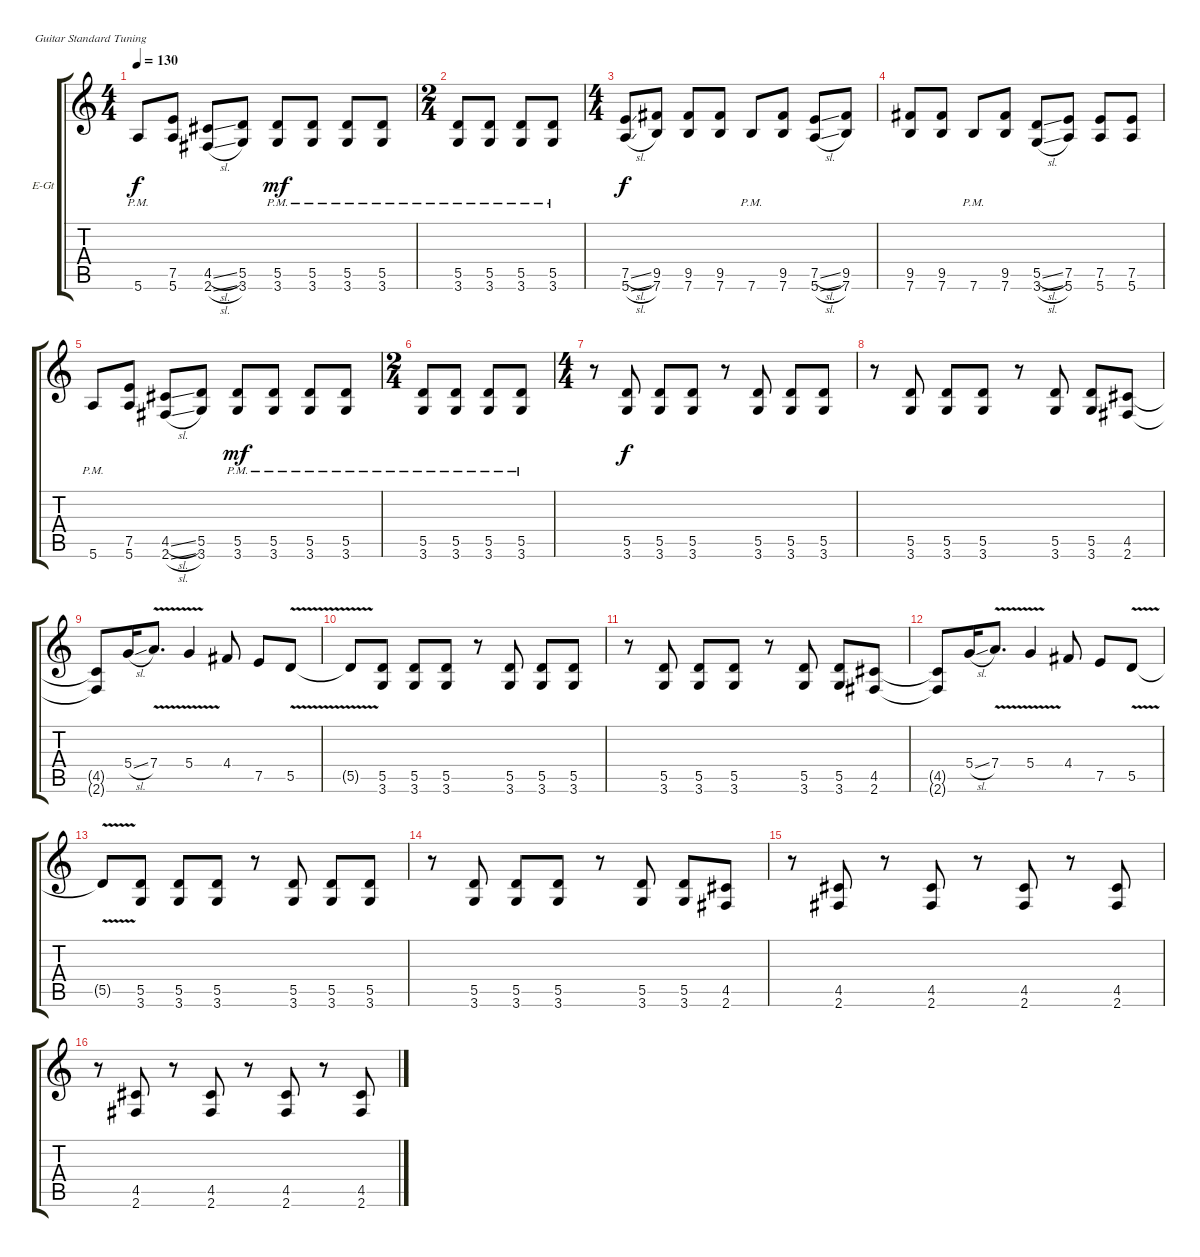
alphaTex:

\bracketExtendMode groupsimilarinstruments
\firstSystemTrackNameOrientation horizontal
\otherSystemsTrackNameOrientation horizontal
\track ("R Rhythm" "E-Gt") {instrument distortionguitar}
\staff {score tabs}
\tuning (E4 B3 G3 D3 A2 E2)
\ts (4 4)
\tempo 130
\clef g2
\ks c
5.6{pm}.8{dy f} (7.5 5.6).8 (4.5{sl} 2.6{sl}).8 (5.5 3.6).8 (5.5{pm} 3.6{pm}).8{dy mf} (5.5{pm} 3.6{pm}).8 (5.5{pm} 3.6{pm}).8 (5.5{pm} 3.6{pm}).8 |
\ts (2 4)
\beaming (8 2 2 2 2)
(5.5{pm} 3.6{pm}).8 (5.5{pm} 3.6{pm}).8 (5.5{pm} 3.6{pm}).8 (5.5{pm} 3.6{pm}).8 |
\ts (4 4)
\beaming (8 2 2 2 2)
(7.5{sl} 5.6{sl}).8{dy f} (9.5 7.6).8 (9.5 7.6).8 (9.5 7.6).8 7.6{pm}.8 (9.5 7.6).8 (7.5{sl} 5.6{sl}).8 (9.5 7.6).8 |
(9.5 7.6).8 (9.5 7.6).8 7.6{pm}.8 (9.5 7.6).8 (5.5{sl} 3.6{sl}).8 (7.5 5.6).8 (7.5 5.6).8 (7.5 5.6).8 |
5.6{pm}.8 (7.5 5.6).8 (4.5{sl} 2.6{sl}).8 (5.5 3.6).8 (5.5{pm} 3.6{pm}).8{dy mf} (5.5{pm} 3.6{pm}).8 (5.5{pm} 3.6{pm}).8 (5.5{pm} 3.6{pm}).8 |
\ts (2 4)
\beaming (8 2 2 2 2)
(5.5{pm} 3.6{pm}).8 (5.5{pm} 3.6{pm}).8 (5.5{pm} 3.6{pm}).8 (5.5{pm} 3.6{pm}).8 |
\ts (4 4)
\beaming (8 2 2 2 2)
r.8 (5.5 3.6).8{dy f} (5.5 3.6).8 (5.5 3.6).8 r.8 (5.5 3.6).8 (5.5 3.6).8 (5.5 3.6).8 |
r.8 (5.5 3.6).8 (5.5 3.6).8 (5.5 3.6).8 r.8 (5.5 3.6).8 (5.5 3.6).8 (4.5 2.6).8 |
(4.5{t} 2.6{t}).8 5.4{sl}.16 7.4{v}.8{d} 5.4{v}.4 4.4.8 7.5.8 5.5{v}.8 |
5.5{v t}.8 (5.5 3.6).8 (5.5 3.6).8 (5.5 3.6).8 r.8 (5.5 3.6).8 (5.5 3.6).8 (5.5 3.6).8 |
r.8 (5.5 3.6).8 (5.5 3.6).8 (5.5 3.6).8 r.8 (5.5 3.6).8 (5.5 3.6).8 (4.5 2.6).8 |
(4.5{t} 2.6{t}).8 5.4{sl}.16 7.4{v}.8{d} 5.4{v}.4 4.4.8 7.5.8 5.5{v}.8 |
5.5{v t}.8 (5.5 3.6).8 (5.5 3.6).8 (5.5 3.6).8 r.8 (5.5 3.6).8 (5.5 3.6).8 (5.5 3.6).8 |
r.8 (5.5 3.6).8 (5.5 3.6).8 (5.5 3.6).8 r.8 (5.5 3.6).8 (5.5 3.6).8 (4.5 2.6).8 |
r.8 (4.5 2.6).8 r.8 (4.5 2.6).8 r.8 (4.5 2.6).8 r.8 (4.5 2.6).8 |
r.8 (4.5 2.6).8 r.8 (4.5 2.6).8 r.8 (4.5 2.6).8 r.8 (4.5 2.6).8
